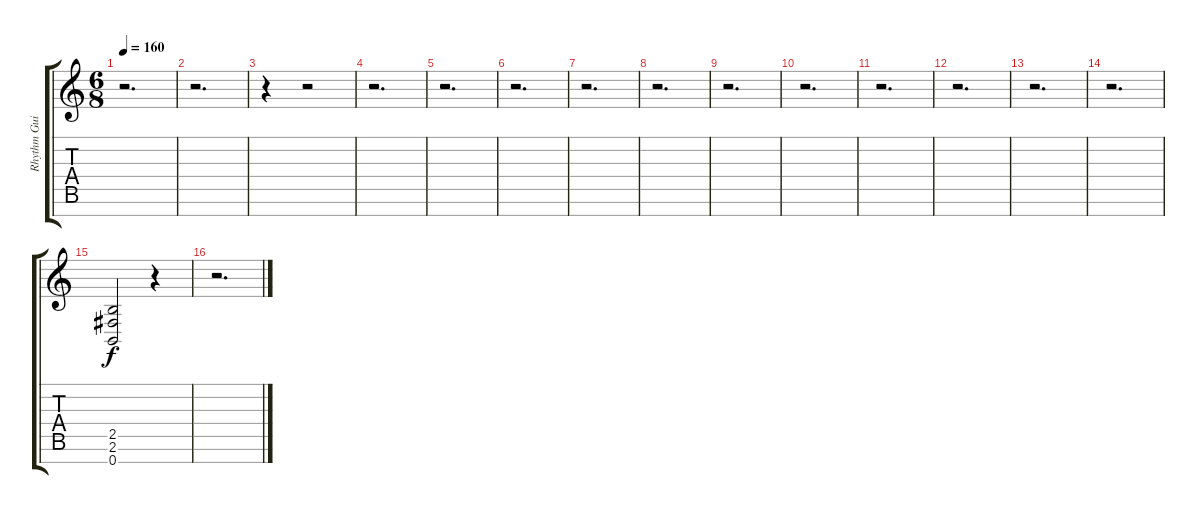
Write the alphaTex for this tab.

\track ("Rhythm Guitar 2" "Rhythm Gui") {instrument distortionguitar}
\staff {score tabs}
\tuning (E4 B3 G3 D3 A2 E2 B1) {hide}
\ts (6 8)
\tempo 160
\clef g2
\ks c
r.2{d dy f} |
r.2{d} |
r.4 r.2 |
r.2{d} |
r.2{d} |
r.2{d} |
r.2{d} |
r.2{d} |
r.2{d} |
r.2{d} |
r.2{d} |
r.2{d} |
r.2{d} |
r.2{d} |
(2.5 2.6 0.7).2 r.4 |
r.2{d}
